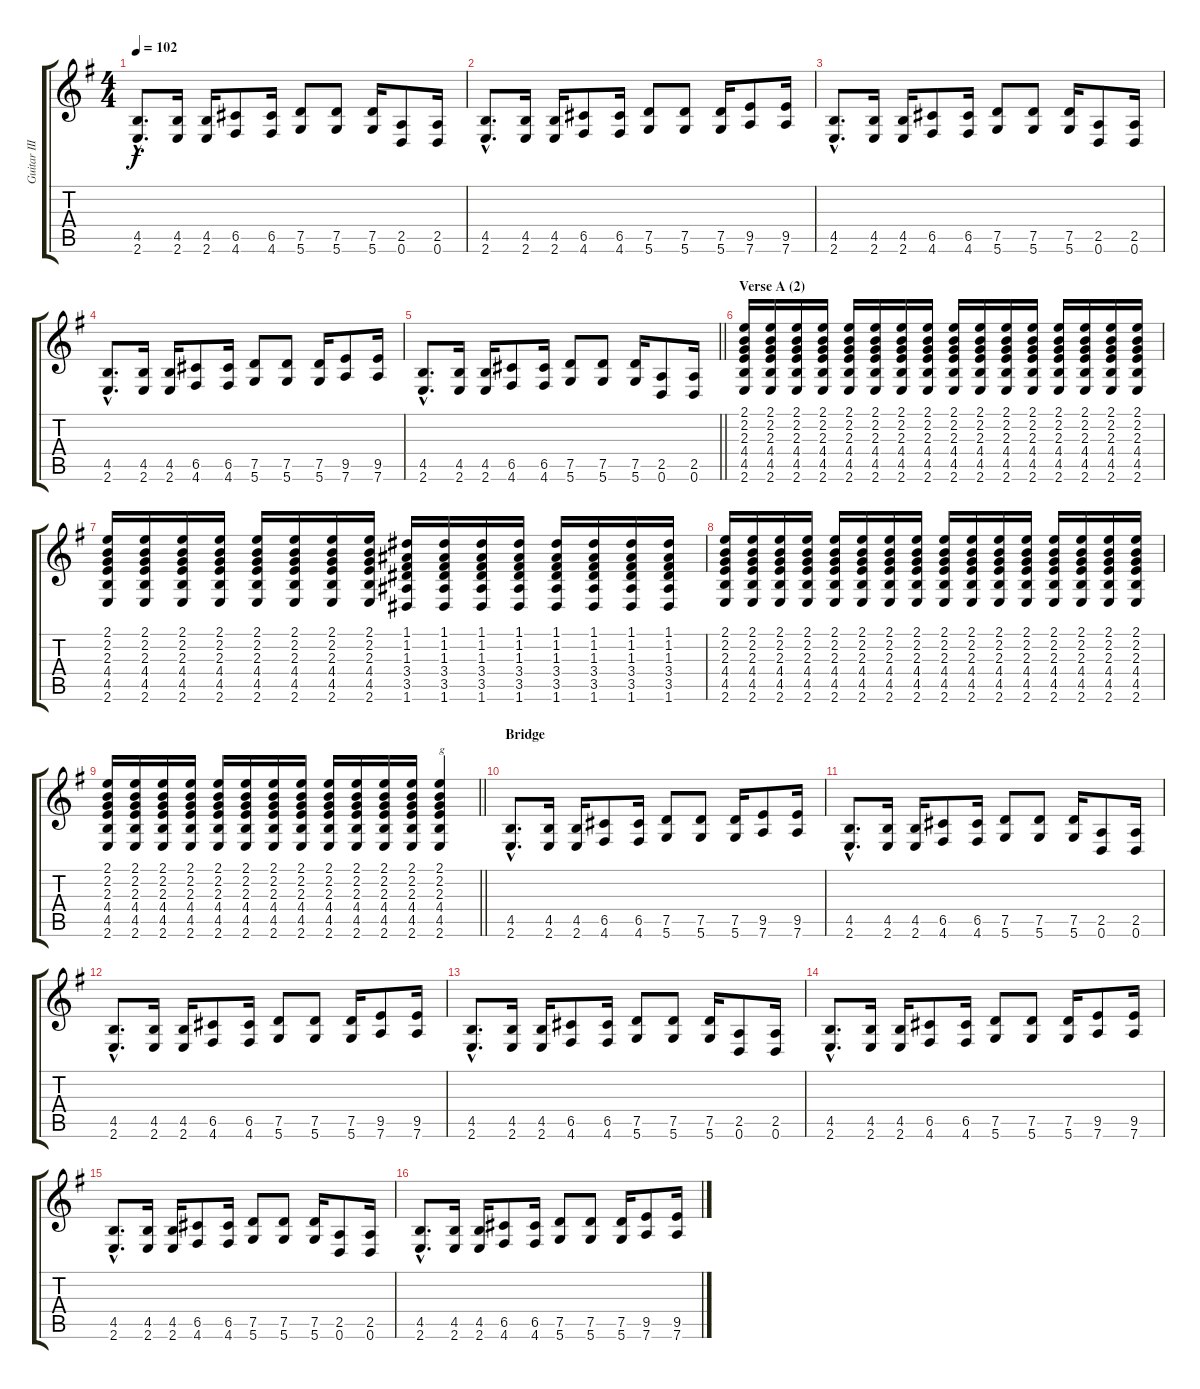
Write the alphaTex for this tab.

\track ("Guitar III" "Guitar III") {instrument distortionguitar}
\staff {score tabs}
\tuning (D4 A3 F3 C3 G2 D2) {hide}
\ts (4 4)
\tempo 102
\clef g2
\ks eminor
(4.5{hac} 2.6{hac}).8{d dy f} (4.5 2.6).16 (4.5 2.6).16 (6.5 4.6).8 (6.5 4.6).16 (7.5 5.6).8 (7.5 5.6).8 (7.5 5.6).16 (2.5 0.6).8 (2.5 0.6).16 |
(4.5{hac} 2.6{hac}).8{d} (4.5 2.6).16 (4.5 2.6).16 (6.5 4.6).8 (6.5 4.6).16 (7.5 5.6).8 (7.5 5.6).8 (7.5 5.6).16 (9.5 7.6).8 (9.5 7.6).16 |
(4.5{hac} 2.6{hac}).8{d} (4.5 2.6).16 (4.5 2.6).16 (6.5 4.6).8 (6.5 4.6).16 (7.5 5.6).8 (7.5 5.6).8 (7.5 5.6).16 (2.5 0.6).8 (2.5 0.6).16 |
(4.5{hac} 2.6{hac}).8{d} (4.5 2.6).16 (4.5 2.6).16 (6.5 4.6).8 (6.5 4.6).16 (7.5 5.6).8 (7.5 5.6).8 (7.5 5.6).16 (9.5 7.6).8 (9.5 7.6).16 |
\barLineRight lightlight
(4.5{hac} 2.6{hac}).8{d} (4.5 2.6).16 (4.5 2.6).16 (6.5 4.6).8 (6.5 4.6).16 (7.5 5.6).8 (7.5 5.6).8 (7.5 5.6).16 (2.5 0.6).8 (2.5 0.6).16 |
\section ("" "Verse A (2)")
(2.1 2.2 2.3 4.4 4.5 2.6).16 (2.1 2.2 2.3 4.4 4.5 2.6).16 (2.1 2.2 2.3 4.4 4.5 2.6).16 (2.1 2.2 2.3 4.4 4.5 2.6).16 (2.1 2.2 2.3 4.4 4.5 2.6).16 (2.1 2.2 2.3 4.4 4.5 2.6).16 (2.1 2.2 2.3 4.4 4.5 2.6).16 (2.1 2.2 2.3 4.4 4.5 2.6).16 (2.1 2.2 2.3 4.4 4.5 2.6).16 (2.1 2.2 2.3 4.4 4.5 2.6).16 (2.1 2.2 2.3 4.4 4.5 2.6).16 (2.1 2.2 2.3 4.4 4.5 2.6).16 (2.1 2.2 2.3 4.4 4.5 2.6).16 (2.1 2.2 2.3 4.4 4.5 2.6).16 (2.1 2.2 2.3 4.4 4.5 2.6).16 (2.1 2.2 2.3 4.4 4.5 2.6).16 |
(2.1 2.2 2.3 4.4 4.5 2.6).16 (2.1 2.2 2.3 4.4 4.5 2.6).16 (2.1 2.2 2.3 4.4 4.5 2.6).16 (2.1 2.2 2.3 4.4 4.5 2.6).16 (2.1 2.2 2.3 4.4 4.5 2.6).16 (2.1 2.2 2.3 4.4 4.5 2.6).16 (2.1 2.2 2.3 4.4 4.5 2.6).16 (2.1 2.2 2.3 4.4 4.5 2.6).16 (1.1 1.2 1.3 3.4 3.5 1.6).16 (1.1 1.2 1.3 3.4 3.5 1.6).16 (1.1 1.2 1.3 3.4 3.5 1.6).16 (1.1 1.2 1.3 3.4 3.5 1.6).16 (1.1 1.2 1.3 3.4 3.5 1.6).16 (1.1 1.2 1.3 3.4 3.5 1.6).16 (1.1 1.2 1.3 3.4 3.5 1.6).16 (1.1 1.2 1.3 3.4 3.5 1.6).16 |
(2.1 2.2 2.3 4.4 4.5 2.6).16 (2.1 2.2 2.3 4.4 4.5 2.6).16 (2.1 2.2 2.3 4.4 4.5 2.6).16 (2.1 2.2 2.3 4.4 4.5 2.6).16 (2.1 2.2 2.3 4.4 4.5 2.6).16 (2.1 2.2 2.3 4.4 4.5 2.6).16 (2.1 2.2 2.3 4.4 4.5 2.6).16 (2.1 2.2 2.3 4.4 4.5 2.6).16 (2.1 2.2 2.3 4.4 4.5 2.6).16 (2.1 2.2 2.3 4.4 4.5 2.6).16 (2.1 2.2 2.3 4.4 4.5 2.6).16 (2.1 2.2 2.3 4.4 4.5 2.6).16 (2.1 2.2 2.3 4.4 4.5 2.6).16 (2.1 2.2 2.3 4.4 4.5 2.6).16 (2.1 2.2 2.3 4.4 4.5 2.6).16 (2.1 2.2 2.3 4.4 4.5 2.6).16 |
\barLineRight lightlight
(2.1 2.2 2.3 4.4 4.5 2.6).16 (2.1 2.2 2.3 4.4 4.5 2.6).16 (2.1 2.2 2.3 4.4 4.5 2.6).16 (2.1 2.2 2.3 4.4 4.5 2.6).16 (2.1 2.2 2.3 4.4 4.5 2.6).16 (2.1 2.2 2.3 4.4 4.5 2.6).16 (2.1 2.2 2.3 4.4 4.5 2.6).16 (2.1 2.2 2.3 4.4 4.5 2.6).16 (2.1 2.2 2.3 4.4 4.5 2.6).16 (2.1 2.2 2.3 4.4 4.5 2.6).16 (2.1 2.2 2.3 4.4 4.5 2.6).16 (2.1 2.2 2.3 4.4 4.5 2.6).16 (2.1 2.2 2.3 4.4 4.5 2.6).4{txt "g"} |
\section ("" "Bridge")
(4.5{hac} 2.6{hac}).8{d} (4.5 2.6).16 (4.5 2.6).16 (6.5 4.6).8 (6.5 4.6).16 (7.5 5.6).8 (7.5 5.6).8 (7.5 5.6).16 (9.5 7.6).8 (9.5 7.6).16 |
(4.5{hac} 2.6{hac}).8{d} (4.5 2.6).16 (4.5 2.6).16 (6.5 4.6).8 (6.5 4.6).16 (7.5 5.6).8 (7.5 5.6).8 (7.5 5.6).16 (2.5 0.6).8 (2.5 0.6).16 |
(4.5{hac} 2.6{hac}).8{d} (4.5 2.6).16 (4.5 2.6).16 (6.5 4.6).8 (6.5 4.6).16 (7.5 5.6).8 (7.5 5.6).8 (7.5 5.6).16 (9.5 7.6).8 (9.5 7.6).16 |
(4.5{hac} 2.6{hac}).8{d} (4.5 2.6).16 (4.5 2.6).16 (6.5 4.6).8 (6.5 4.6).16 (7.5 5.6).8 (7.5 5.6).8 (7.5 5.6).16 (2.5 0.6).8 (2.5 0.6).16 |
(4.5{hac} 2.6{hac}).8{d} (4.5 2.6).16 (4.5 2.6).16 (6.5 4.6).8 (6.5 4.6).16 (7.5 5.6).8 (7.5 5.6).8 (7.5 5.6).16 (9.5 7.6).8 (9.5 7.6).16 |
(4.5{hac} 2.6{hac}).8{d} (4.5 2.6).16 (4.5 2.6).16 (6.5 4.6).8 (6.5 4.6).16 (7.5 5.6).8 (7.5 5.6).8 (7.5 5.6).16 (2.5 0.6).8 (2.5 0.6).16 |
(4.5{hac} 2.6{hac}).8{d} (4.5 2.6).16 (4.5 2.6).16 (6.5 4.6).8 (6.5 4.6).16 (7.5 5.6).8 (7.5 5.6).8 (7.5 5.6).16 (9.5 7.6).8 (9.5 7.6).16
